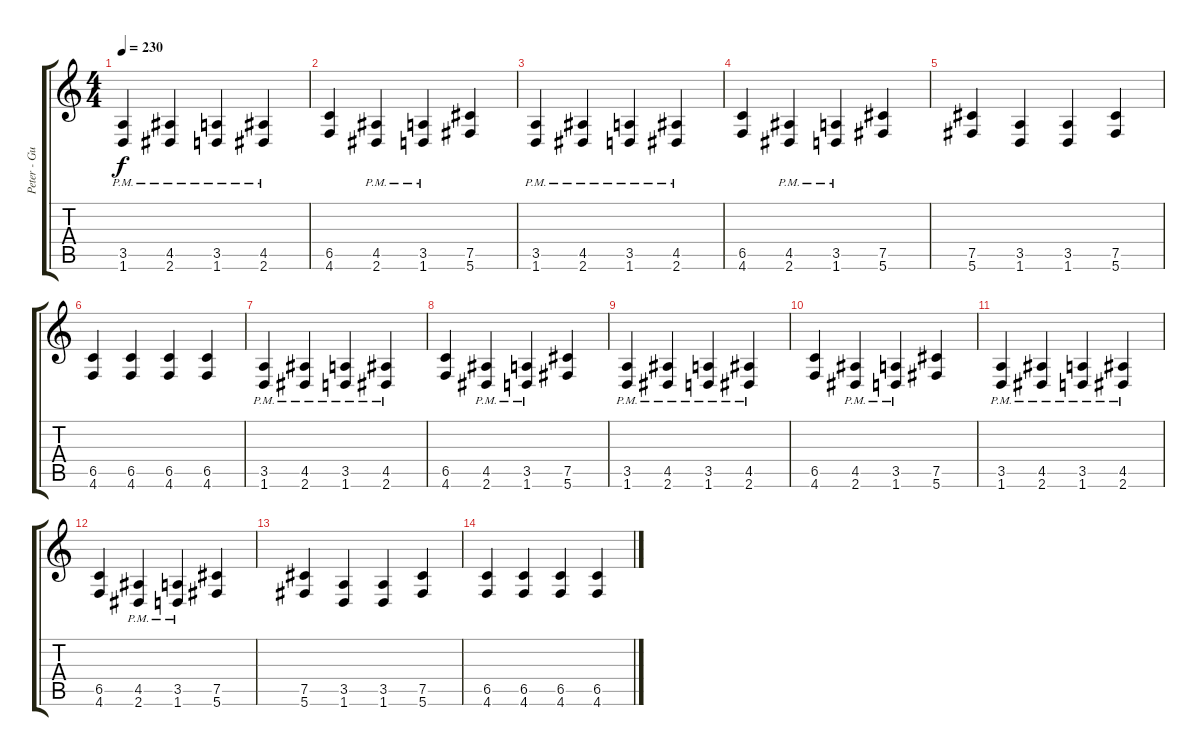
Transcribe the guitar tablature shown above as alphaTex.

\track ("Peter - Guitar, Vocals" "Peter - Gu") {instrument distortionguitar}
\staff {score tabs}
\tuning (Db4 Ab3 E3 B2 Gb2 Db2) {hide}
\ts (4 4)
\tempo 230
\clef g2
\ks c
(3.5{pm} 1.6{pm}).4{dy f} (4.5{pm} 2.6{pm}).4 (3.5{pm} 1.6{pm}).4 (4.5{pm} 2.6{pm}).4 |
(6.5 4.6).4 (4.5{pm} 2.6{pm}).4 (3.5{pm} 1.6{pm}).4 (7.5 5.6).4 |
(3.5{pm} 1.6{pm}).4 (4.5{pm} 2.6{pm}).4 (3.5{pm} 1.6{pm}).4 (4.5{pm} 2.6{pm}).4 |
(6.5 4.6).4 (4.5{pm} 2.6{pm}).4 (3.5{pm} 1.6{pm}).4 (7.5 5.6).4 |
(7.5 5.6).4 (3.5 1.6).4 (3.5 1.6).4 (7.5 5.6).4 |
(6.5 4.6).4 (6.5 4.6).4 (6.5 4.6).4 (6.5 4.6).4 |
(3.5{pm} 1.6{pm}).4 (4.5{pm} 2.6{pm}).4 (3.5{pm} 1.6{pm}).4 (4.5{pm} 2.6{pm}).4 |
(6.5 4.6).4 (4.5{pm} 2.6{pm}).4 (3.5{pm} 1.6{pm}).4 (7.5 5.6).4 |
(3.5{pm} 1.6{pm}).4 (4.5{pm} 2.6{pm}).4 (3.5{pm} 1.6{pm}).4 (4.5{pm} 2.6{pm}).4 |
(6.5 4.6).4 (4.5{pm} 2.6{pm}).4 (3.5{pm} 1.6{pm}).4 (7.5 5.6).4 |
(3.5{pm} 1.6{pm}).4 (4.5{pm} 2.6{pm}).4 (3.5{pm} 1.6{pm}).4 (4.5{pm} 2.6{pm}).4 |
(6.5 4.6).4 (4.5{pm} 2.6{pm}).4 (3.5{pm} 1.6{pm}).4 (7.5 5.6).4 |
(7.5 5.6).4 (3.5 1.6).4 (3.5 1.6).4 (7.5 5.6).4 |
(6.5 4.6).4 (6.5 4.6).4 (6.5 4.6).4 (6.5 4.6).4
